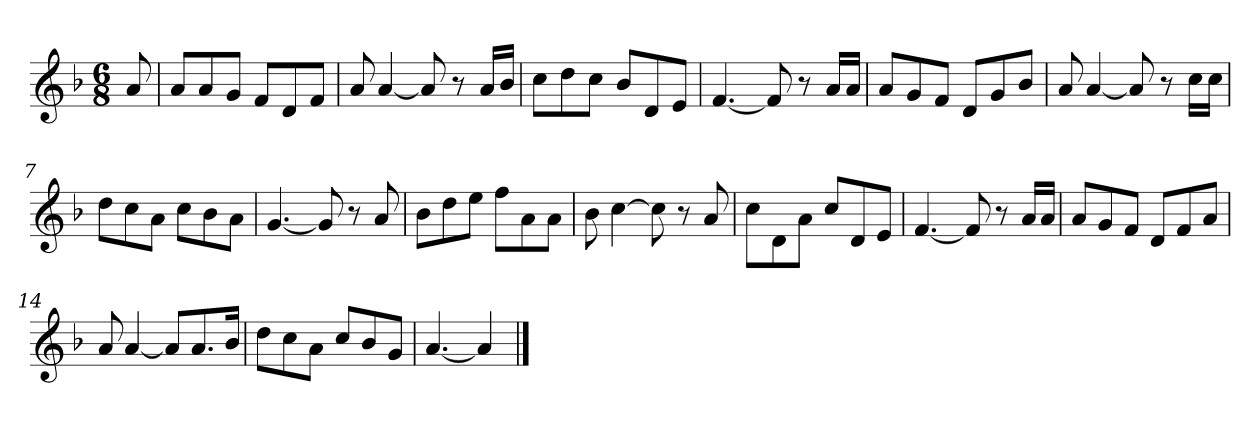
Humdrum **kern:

**kern
*part1
*staff1
*clefG2
*k[b-]
*d:
*M6/8
*MM80
=
8a
=1
8a/L
8a/
8g/J
8f/L
8d/
8f/J
=2
8a
[4a
8a]
8r
16a/LL
16b-/JJ
=3
8cc\L
8dd\
8cc\J
8b-/L
8d/
8e/J
=4
[4.f
8f]
8r
16a/LL
16a/JJ
=5
8a/L
8g/
8f/J
8d/L
8g/
8b-/J
=6
8a
[4a
8a]
8r
16cc\LL
16cc\JJ
=7
8dd\L
8cc\
8a\J
8cc\L
8b-\
8a\J
=8
[4.g
8g]
8r
8a
=9
8b-\L
8dd\
8ee\J
8ff\L
8a\
8a\J
=10
8b-
[4cc
8cc]
8r
8a
=11
8cc\L
8d\
8a\J
8cc/L
8d/
8e/J
=12
[4.f
8f]
8r
16a/LL
16a/JJ
=13
8a/L
8g/
8f/J
8d/L
8f/
8a/J
=14
8a
[4a
8a/L]
8.a/
16b-/Jk
=15
8dd\L
8cc\
8a\J
8cc/L
8b-/
8g/J
=16
[4.a
4a]
==
*-
